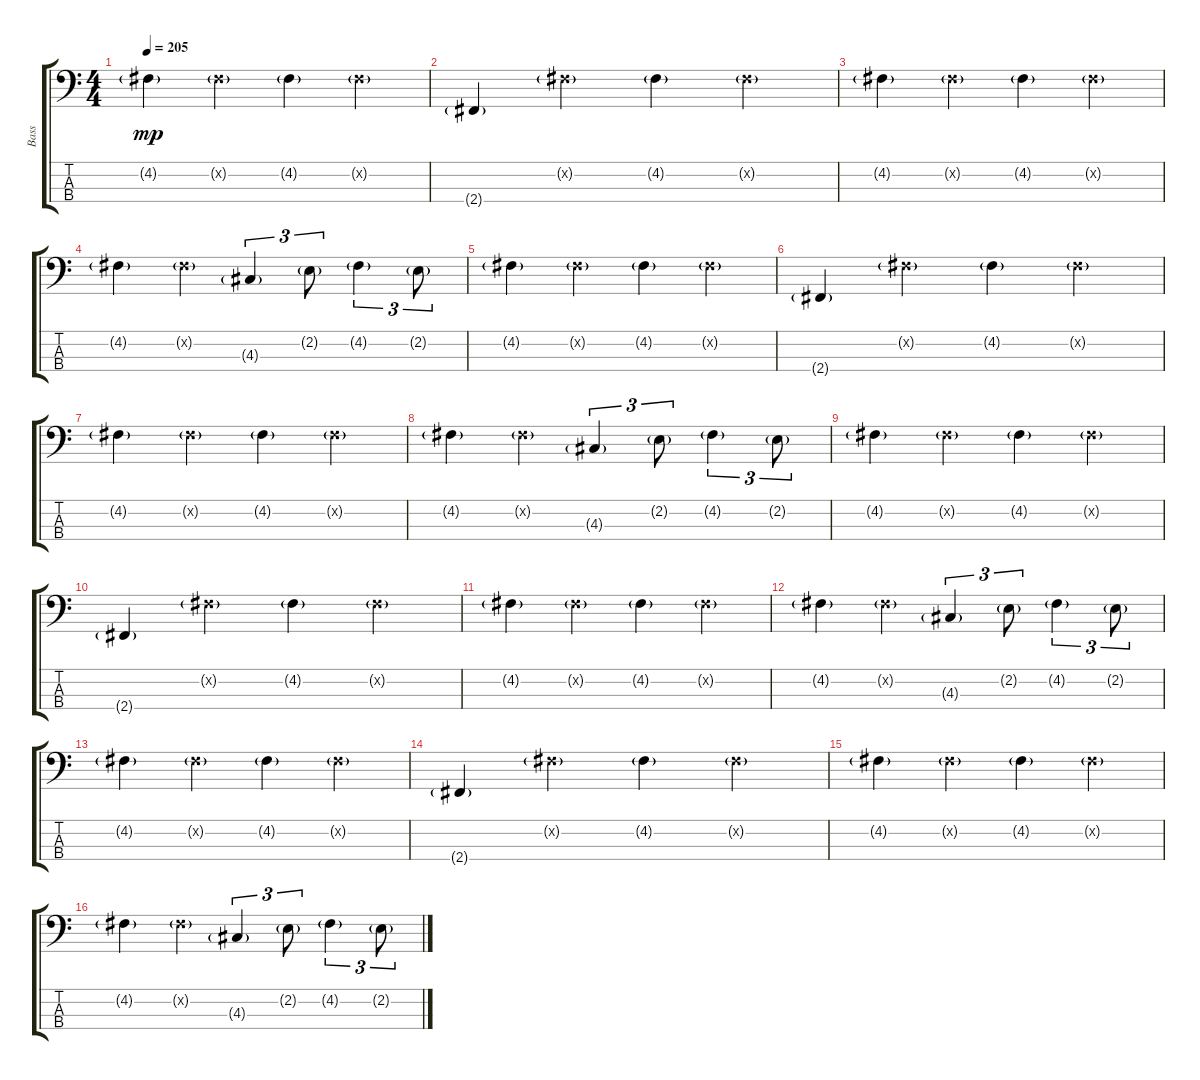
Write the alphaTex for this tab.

\track ("Bass" "Bass") {instrument electricbasspick}
\staff {score tabs}
\tuning (G2 D2 A1 E1) {hide}
\ts (4 4)
\tempo 205
\clef f4
\ks c
4.2{g}.4{dy mp} 4.2{g x}.4 4.2{g}.4 4.2{g x}.4 |
2.4{g}.4 4.2{g x}.4 4.2{g}.4 4.2{g x}.4 |
4.2{g}.4 4.2{g x}.4 4.2{g}.4 4.2{g x}.4 |
4.2{g}.4 4.2{g x}.4 4.3{g}.4{tu (3 2)} 2.2{g}.8{tu (3 2)} 4.2{g}.4{tu (3 2)} 2.2{g}.8{tu (3 2)} |
4.2{g}.4 4.2{g x}.4 4.2{g}.4 4.2{g x}.4 |
2.4{g}.4 4.2{g x}.4 4.2{g}.4 4.2{g x}.4 |
4.2{g}.4 4.2{g x}.4 4.2{g}.4 4.2{g x}.4 |
4.2{g}.4 4.2{g x}.4 4.3{g}.4{tu (3 2)} 2.2{g}.8{tu (3 2)} 4.2{g}.4{tu (3 2)} 2.2{g}.8{tu (3 2)} |
4.2{g}.4 4.2{g x}.4 4.2{g}.4 4.2{g x}.4 |
2.4{g}.4 4.2{g x}.4 4.2{g}.4 4.2{g x}.4 |
4.2{g}.4 4.2{g x}.4 4.2{g}.4 4.2{g x}.4 |
4.2{g}.4 4.2{g x}.4 4.3{g}.4{tu (3 2)} 2.2{g}.8{tu (3 2)} 4.2{g}.4{tu (3 2)} 2.2{g}.8{tu (3 2)} |
4.2{g}.4 4.2{g x}.4 4.2{g}.4 4.2{g x}.4 |
2.4{g}.4 4.2{g x}.4 4.2{g}.4 4.2{g x}.4 |
4.2{g}.4 4.2{g x}.4 4.2{g}.4 4.2{g x}.4 |
4.2{g}.4 4.2{g x}.4 4.3{g}.4{tu (3 2)} 2.2{g}.8{tu (3 2)} 4.2{g}.4{tu (3 2)} 2.2{g}.8{tu (3 2)}
